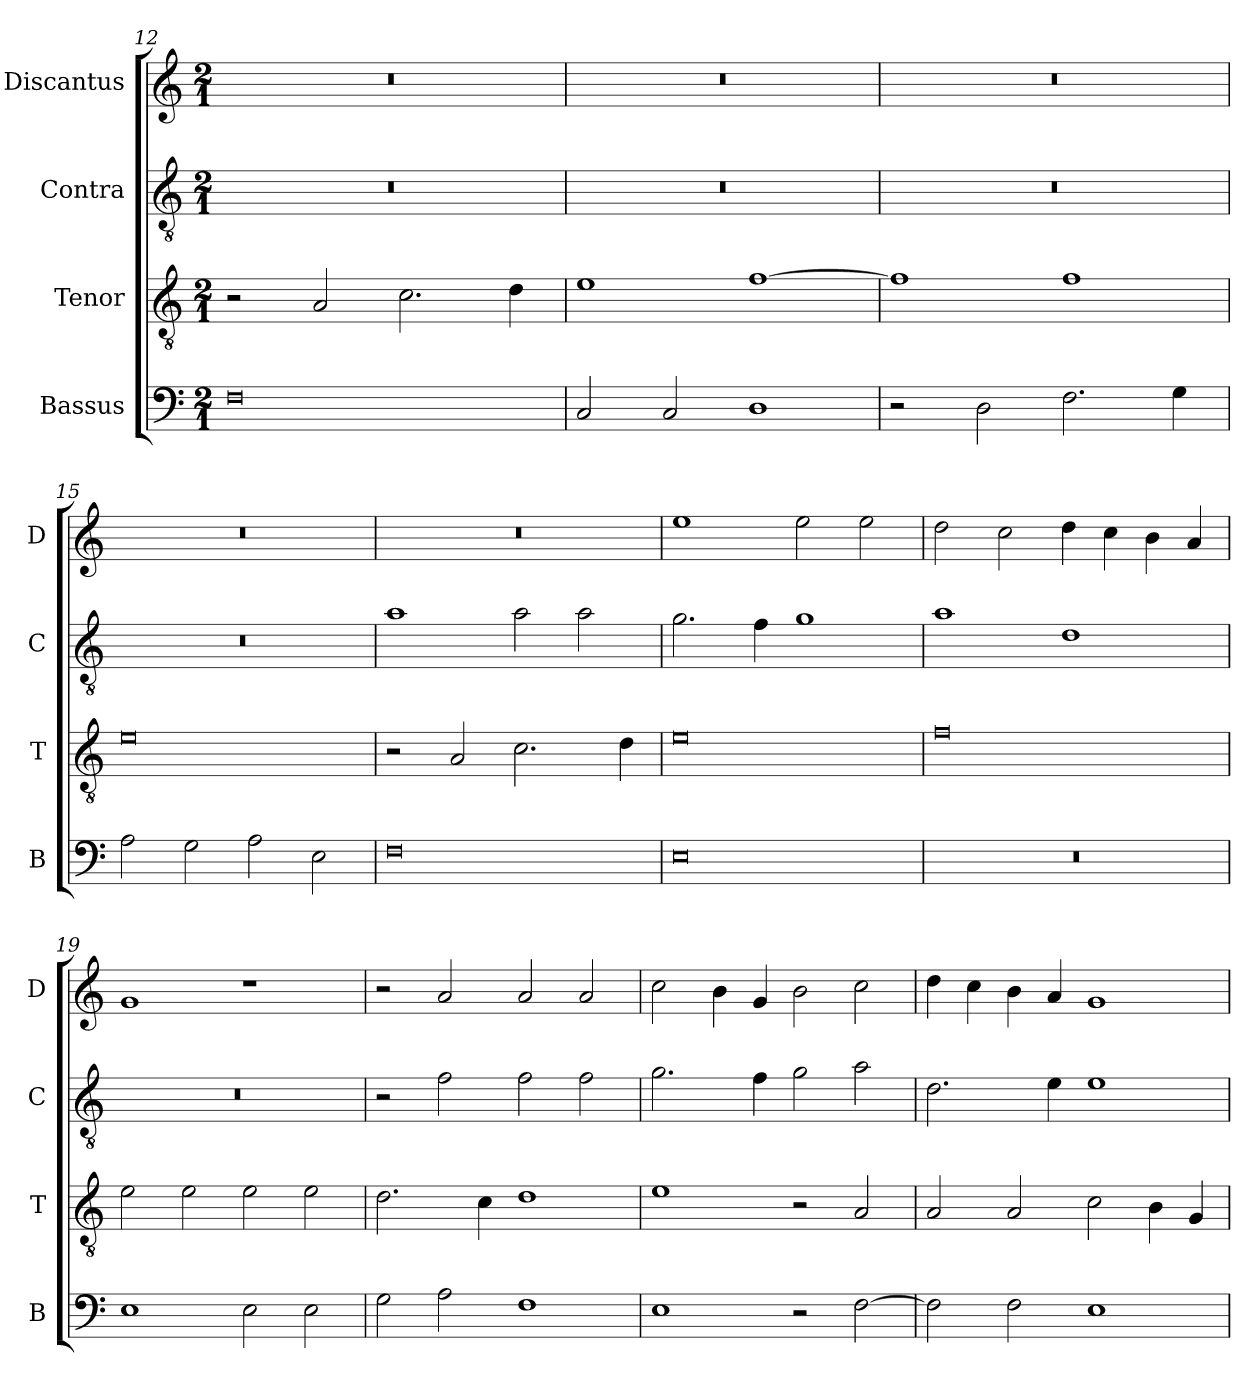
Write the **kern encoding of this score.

**kern	**kern	**kern	**kern
*part4	*part3	*part2	*part1
*staff4	*staff3	*staff2	*staff1
*I"Bassus	*I"Tenor	*I"Contra	*I"Discantus
*I'B	*I'T	*I'C	*I'D
*clefF4	*clefGv2	*clefGv2	*clefG2
*k[]	*k[]	*k[]	*k[]
*M2/1	*M2/1	*M2/1	*M2/1
=12	=12	=12	=12
0F	2r	0r	0r
.	2A/	.	.
.	2.c\	.	.
.	4d\	.	.
=13	=13	=13	=13
2C/	1e	0r	0r
2C/	.	.	.
1D	[1f	.	.
=14	=14	=14	=14
2r	1f]	0r	0r
2D\	.	.	.
2.F\	1f	.	.
4G\	.	.	.
=15	=15	=15	=15
2A\	0e	0r	0r
2G\	.	.	.
2A\	.	.	.
2E\	.	.	.
=16	=16	=16	=16
0F	2r	1a	0r
.	2A/	.	.
.	2.c\	2a\	.
.	.	2a\	.
.	4d\	.	.
=17	=17	=17	=17
0E	0e	2.g\	1ee
.	.	4f\	.
.	.	1g	2ee\
.	.	.	2ee\
=18	=18	=18	=18
0r	0f	1a	2dd\
.	.	.	2cc\
.	.	1d	4dd\
.	.	.	4cc\
.	.	.	4b\
.	.	.	4a/
=19	=19	=19	=19
1E	2e\	0r	1g
.	2e\	.	.
2E\	2e\	.	1r
2E\	2e\	.	.
=20	=20	=20	=20
2G\	2.d\	2r	2r
2A\	.	2f\	2a/
.	4c\	.	.
1F	1d	2f\	2a/
.	.	2f\	2a/
=21	=21	=21	=21
1E	1e	2.g\	2cc\
.	.	.	4b\
.	.	4f\	4g/
2r	2r	2g\	2b\
[2F\	2A/	2a\	2cc\
=22	=22	=22	=22
2F\]	2A/	2.d\	4dd\
.	.	.	4cc\
2F\	2A/	.	4b\
.	.	4e\	4a/
1E	2c\	1e	1g
.	4B\	.	.
.	4G/	.	.
=	=	=	=
*-	*-	*-	*-
